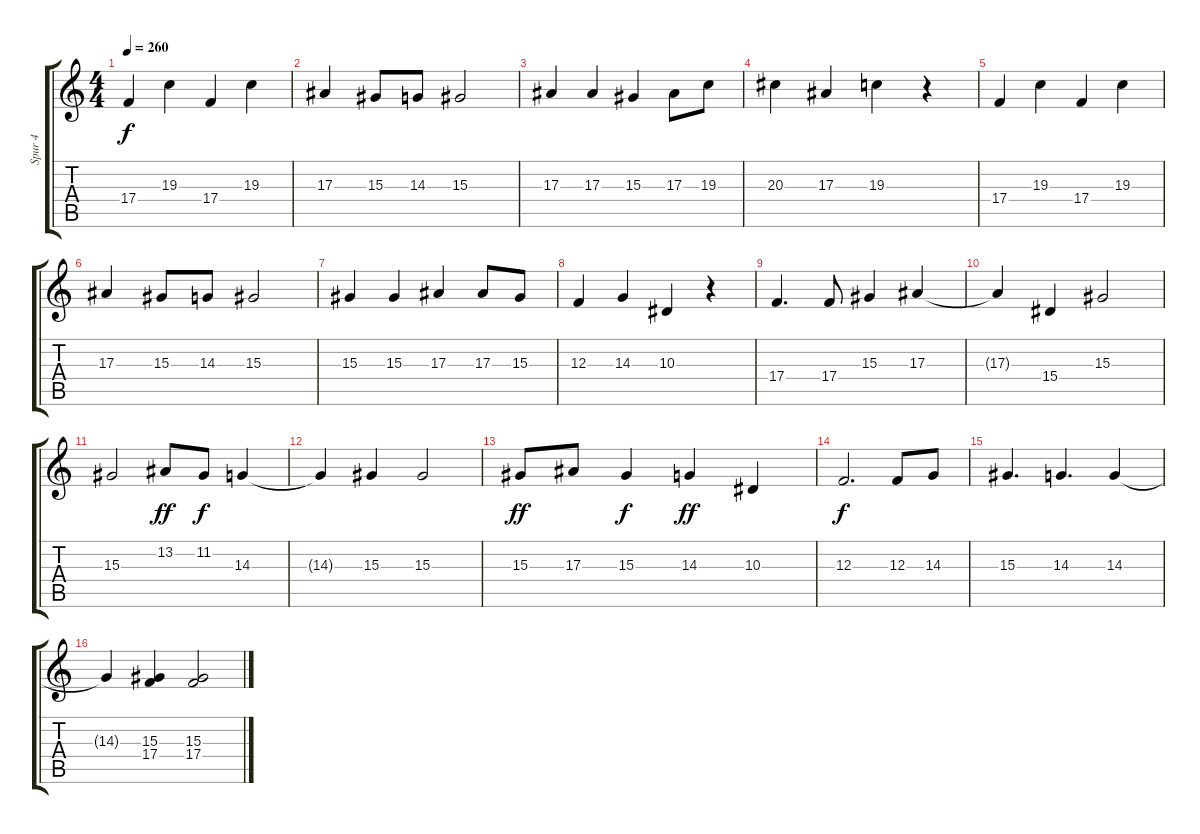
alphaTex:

\track ("Spur 4" "Spur 4") {instrument accordion}
\staff {score tabs}
\tuning (D4 A3 F3 C3 G2 D2) {hide}
\ts (4 4)
\tempo 260
\clef g2
\ks c
17.4.4{dy f} 19.3.4 17.4.4 19.3.4 |
17.3.4 15.3.8 14.3.8 15.3.2 |
17.3.4 17.3.4 15.3.4 17.3.8 19.3.8 |
20.3.4 17.3.4 19.3.4 r.4 |
17.4.4 19.3.4 17.4.4 19.3.4 |
17.3.4 15.3.8 14.3.8 15.3.2 |
15.3.4 15.3.4 17.3.4 17.3.8 15.3.8 |
12.3.4 14.3.4 10.3.4 r.4 |
17.4.4{d} 17.4.8 15.3.4 17.3.4 |
17.3{t}.4 15.4.4 15.3.2 |
15.3.2 13.2.8{dy ff} 11.2.8{dy f} 14.3.4 |
14.3{t}.4 15.3.4 15.3.2 |
15.3.8{dy ff} 17.3.8 15.3.4{dy f} 14.3.4{dy ff} 10.3.4 |
12.3.2{d dy f} 12.3.8 14.3.8 |
15.3.4{d} 14.3.4{d} 14.3.4 |
14.3{t}.4 (15.3 17.4).4 (15.3 17.4).2
